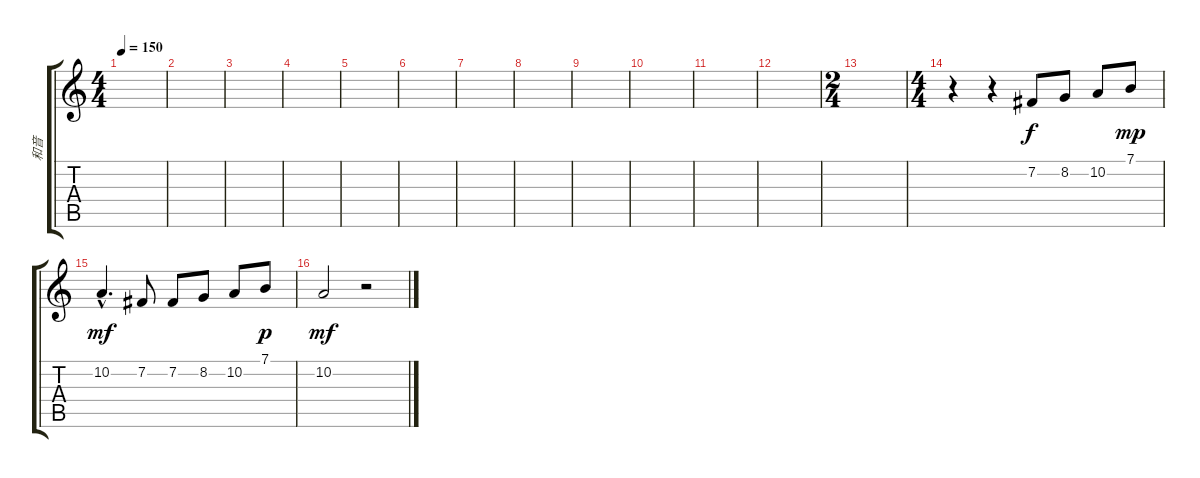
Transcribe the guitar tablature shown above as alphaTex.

\track ("和音" "和音") {instrument churchorgan}
\staff {score tabs}
\tuning (E4 B3 G3 D3 A2 E2) {hide}
\ts (4 4)
\tempo 150
\clef g2
\ks c
|
|
|
|
|
|
|
|
|
|
|
|
\ts (2 4)
|
\ts (4 4)
r.4 r.4 7.2.8 8.2.8 10.2.8 7.1.8{dy mp} |
10.2{hac}.4{d dy mf} 7.2.8 7.2.8 8.2.8 10.2.8 7.1.8{dy p} |
10.2.2{dy mf} r.2
